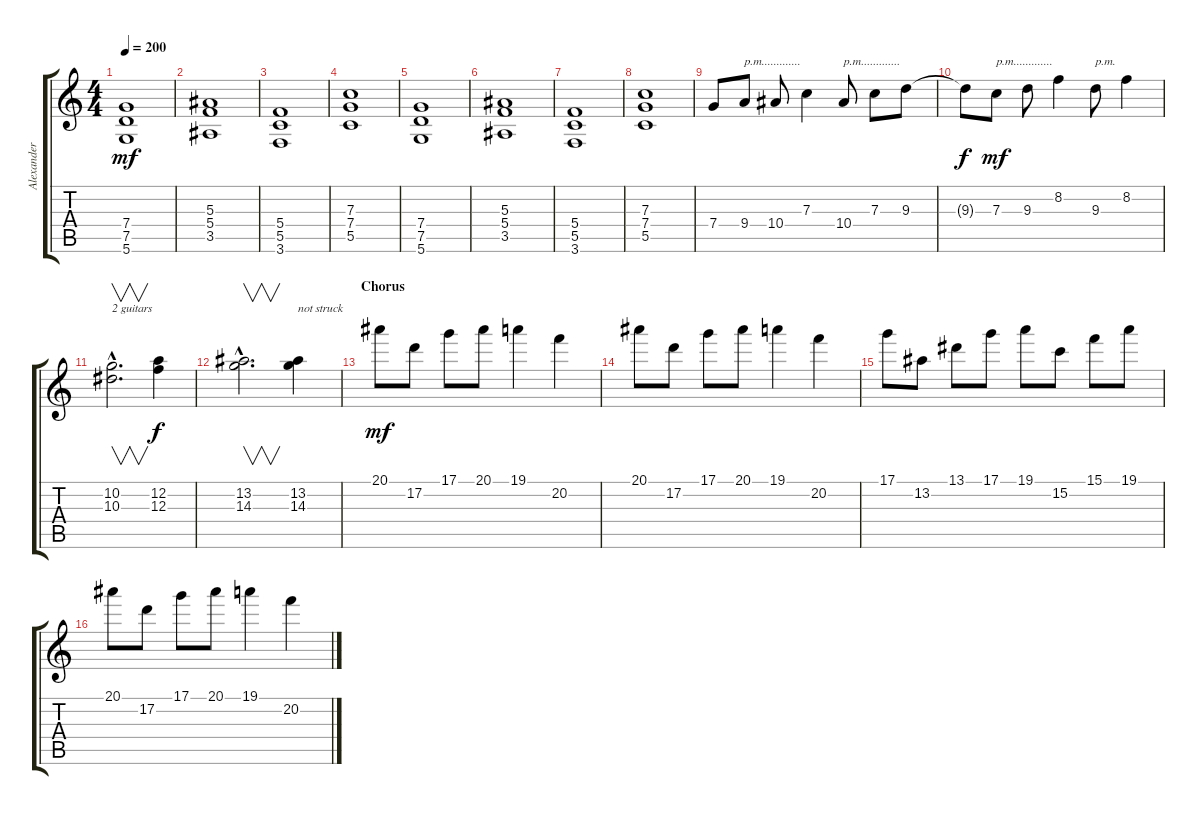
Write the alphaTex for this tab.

\track ("Alexander Kuoppala " "Alexander ") {instrument distortionguitar}
\staff {score tabs}
\tuning (D4 A3 F3 C3 G2 D2) {hide}
\ts (4 4)
\tempo 200
\clef g2
\ks c
(7.4 7.5 5.6).1{dy mf} |
(5.3 5.4 3.5).1 |
(5.4 5.5 3.6).1 |
(7.3 7.4 5.5).1 |
(7.4 7.5 5.6).1 |
(5.3 5.4 3.5).1 |
(5.4 5.5 3.6).1 |
(7.3 7.4 5.5).1 |
7.4.8 9.4.8{txt "p.m............."} 10.4.8 7.3.4 10.4.8{txt "p.m............."} 7.3.8 9.3.8 |
9.3{t}.8{dy f} 7.3.8{txt "p.m............." dy mf} 9.3.8 8.2.4 9.3.8{txt "p.m."} 8.2.4 |
(10.2{hac} 10.3{hac}).2{v d txt "2 guitars"} (12.2 12.3).4{dy f} |
(13.2{hac} 14.3{hac}).2{v d} (13.2 14.3).4{txt "not struck"} |
\section ("" "Chorus")
20.1.8{dy mf} 17.2.8 17.1.8 20.1.8 19.1.4 20.2.4 |
20.1.8 17.2.8 17.1.8 20.1.8 19.1.4 20.2.4 |
17.1.8 13.2.8 13.1.8 17.1.8 19.1.8 15.2.8 15.1.8 19.1.8 |
20.1.8 17.2.8 17.1.8 20.1.8 19.1.4 20.2.4
